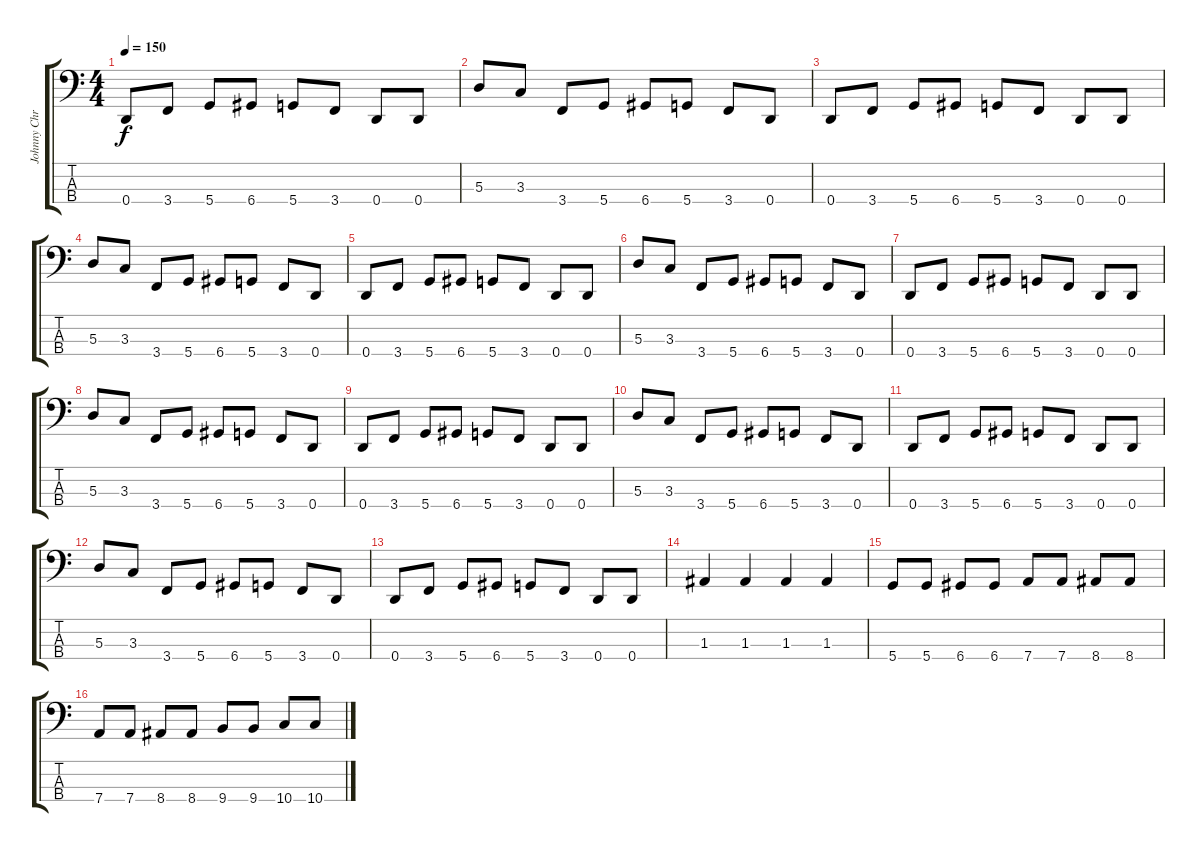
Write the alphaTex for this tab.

\track ("Johnny Christ" "Johnny Chr") {instrument electricbassfinger}
\staff {score tabs}
\tuning (G2 D2 A1 D1) {hide}
\ts (4 4)
\tempo 150
\clef f4
\ks c
0.4.8{dy f} 3.4.8 5.4.8 6.4.8 5.4.8 3.4.8 0.4.8 0.4.8 |
5.3.8 3.3.8 3.4.8 5.4.8 6.4.8 5.4.8 3.4.8 0.4.8 |
0.4.8 3.4.8 5.4.8 6.4.8 5.4.8 3.4.8 0.4.8 0.4.8 |
5.3.8 3.3.8 3.4.8 5.4.8 6.4.8 5.4.8 3.4.8 0.4.8 |
0.4.8 3.4.8 5.4.8 6.4.8 5.4.8 3.4.8 0.4.8 0.4.8 |
5.3.8 3.3.8 3.4.8 5.4.8 6.4.8 5.4.8 3.4.8 0.4.8 |
0.4.8 3.4.8 5.4.8 6.4.8 5.4.8 3.4.8 0.4.8 0.4.8 |
5.3.8 3.3.8 3.4.8 5.4.8 6.4.8 5.4.8 3.4.8 0.4.8 |
0.4.8 3.4.8 5.4.8 6.4.8 5.4.8 3.4.8 0.4.8 0.4.8 |
5.3.8 3.3.8 3.4.8 5.4.8 6.4.8 5.4.8 3.4.8 0.4.8 |
0.4.8 3.4.8 5.4.8 6.4.8 5.4.8 3.4.8 0.4.8 0.4.8 |
5.3.8 3.3.8 3.4.8 5.4.8 6.4.8 5.4.8 3.4.8 0.4.8 |
0.4.8 3.4.8 5.4.8 6.4.8 5.4.8 3.4.8 0.4.8 0.4.8 |
1.3.4 1.3.4 1.3.4 1.3.4 |
5.4.8 5.4.8 6.4.8 6.4.8 7.4.8 7.4.8 8.4.8 8.4.8 |
7.4.8 7.4.8 8.4.8 8.4.8 9.4.8 9.4.8 10.4.8 10.4.8
